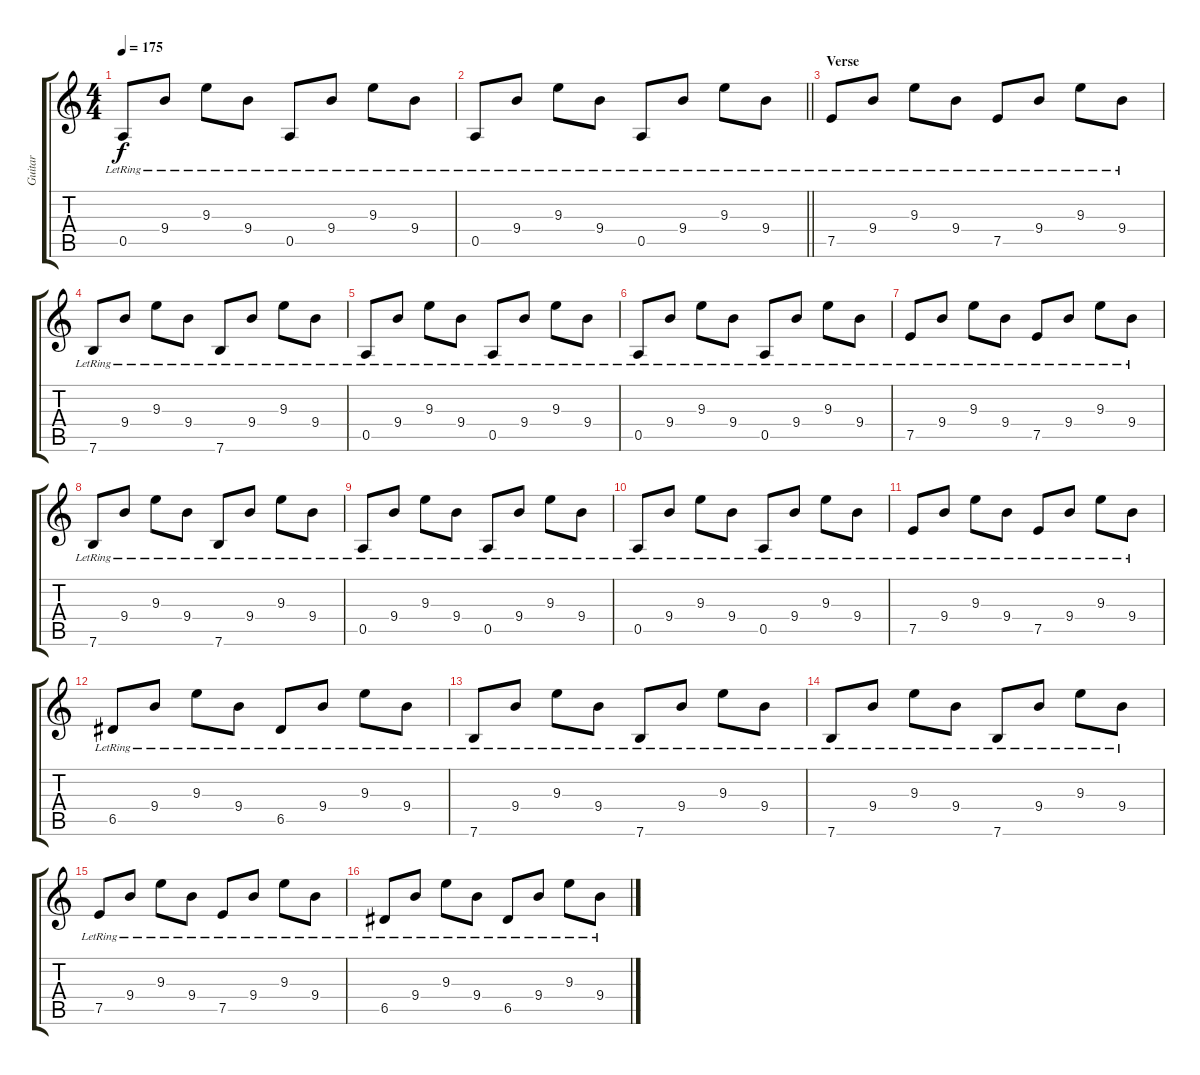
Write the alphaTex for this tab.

\track ("Guitar" "Guitar") {instrument electricguitarclean}
\staff {score tabs}
\tuning (E4 B3 G3 D3 A2 E2) {hide}
\ts (4 4)
\tempo 175
\clef g2
\ks c
0.5{lr}.8{dy f} 9.4{lr}.8 9.3{lr}.8 9.4{lr}.8 0.5{lr}.8 9.4{lr}.8 9.3{lr}.8 9.4{lr}.8 |
\barLineRight lightlight
0.5{lr}.8 9.4{lr}.8 9.3{lr}.8 9.4{lr}.8 0.5{lr}.8 9.4{lr}.8 9.3{lr}.8 9.4{lr}.8 |
\section ("" "Verse")
7.5{lr}.8 9.4{lr}.8 9.3{lr}.8 9.4{lr}.8 7.5{lr}.8 9.4{lr}.8 9.3{lr}.8 9.4{lr}.8 |
7.6{lr}.8 9.4{lr}.8 9.3{lr}.8 9.4{lr}.8 7.6{lr}.8 9.4{lr}.8 9.3{lr}.8 9.4{lr}.8 |
0.5{lr}.8 9.4{lr}.8 9.3{lr}.8 9.4{lr}.8 0.5{lr}.8 9.4{lr}.8 9.3{lr}.8 9.4{lr}.8 |
0.5{lr}.8 9.4{lr}.8 9.3{lr}.8 9.4{lr}.8 0.5{lr}.8 9.4{lr}.8 9.3{lr}.8 9.4{lr}.8 |
7.5{lr}.8 9.4{lr}.8 9.3{lr}.8 9.4{lr}.8 7.5{lr}.8 9.4{lr}.8 9.3{lr}.8 9.4{lr}.8 |
7.6{lr}.8 9.4{lr}.8 9.3{lr}.8 9.4{lr}.8 7.6{lr}.8 9.4{lr}.8 9.3{lr}.8 9.4{lr}.8 |
0.5{lr}.8 9.4{lr}.8 9.3{lr}.8 9.4{lr}.8 0.5{lr}.8 9.4{lr}.8 9.3{lr}.8 9.4{lr}.8 |
0.5{lr}.8 9.4{lr}.8 9.3{lr}.8 9.4{lr}.8 0.5{lr}.8 9.4{lr}.8 9.3{lr}.8 9.4{lr}.8 |
7.5{lr}.8 9.4{lr}.8 9.3{lr}.8 9.4{lr}.8 7.5{lr}.8 9.4{lr}.8 9.3{lr}.8 9.4{lr}.8 |
6.5{lr}.8 9.4{lr}.8 9.3{lr}.8 9.4{lr}.8 6.5{lr}.8 9.4{lr}.8 9.3{lr}.8 9.4{lr}.8 |
7.6{lr}.8 9.4{lr}.8 9.3{lr}.8 9.4{lr}.8 7.6{lr}.8 9.4{lr}.8 9.3{lr}.8 9.4{lr}.8 |
7.6{lr}.8 9.4{lr}.8 9.3{lr}.8 9.4{lr}.8 7.6{lr}.8 9.4{lr}.8 9.3{lr}.8 9.4{lr}.8 |
7.5{lr}.8 9.4{lr}.8 9.3{lr}.8 9.4{lr}.8 7.5{lr}.8 9.4{lr}.8 9.3{lr}.8 9.4{lr}.8 |
6.5{lr}.8 9.4{lr}.8 9.3{lr}.8 9.4{lr}.8 6.5{lr}.8 9.4{lr}.8 9.3{lr}.8 9.4{lr}.8
